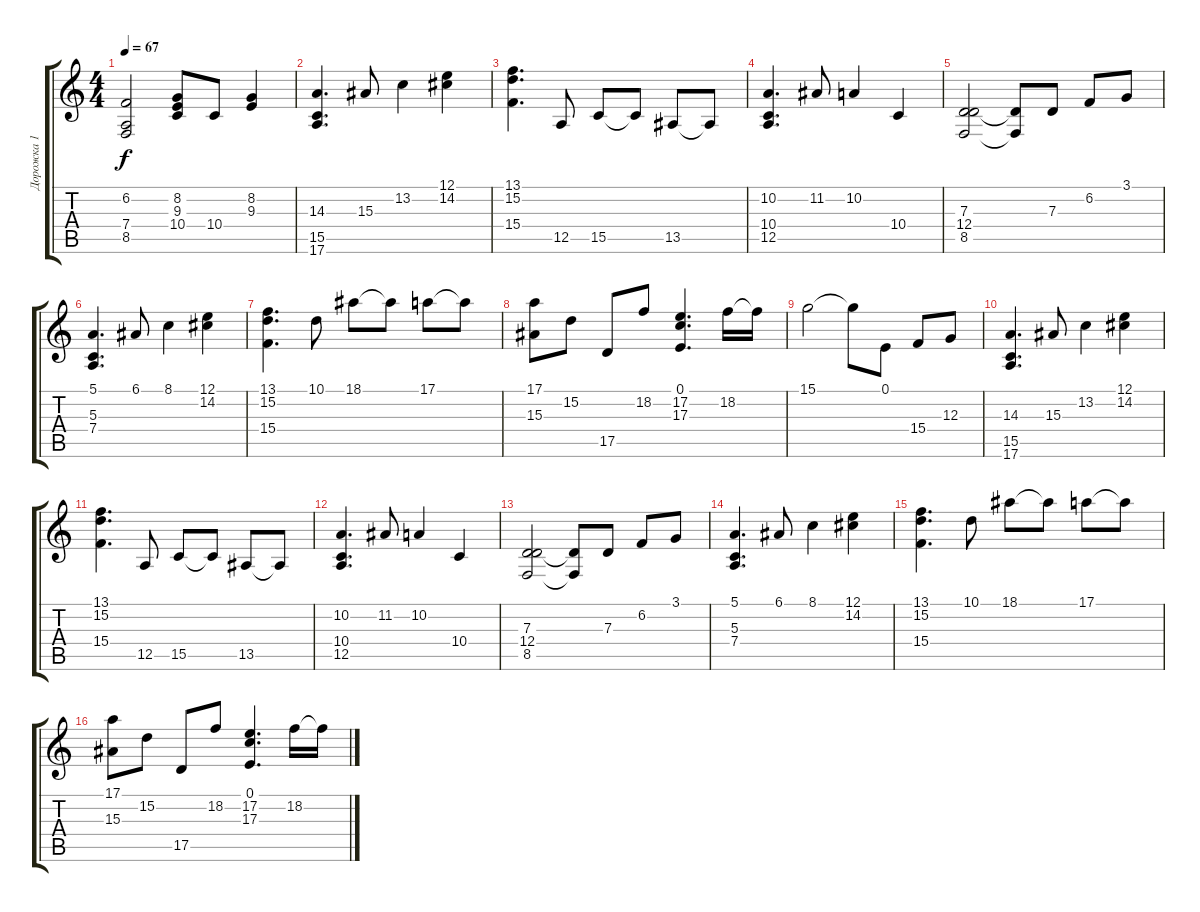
\track ("Дорожка 1" "Дорожка 1") {instrument brightacousticpiano}
\staff {score tabs}
\tuning (E4 B3 G3 D3 A2 E2) {hide}
\ts (4 4)
\tempo 67
\clef g2
\ks c
(6.2 7.4 8.5).2{dy f} (8.2 9.3 10.4).8 10.4.8 (8.2 9.3).4 |
(14.3 15.5 17.6).4{d} 15.3.8 13.2.4 (12.1 14.2).4 |
(13.1 15.2 15.4).4{d} 12.5.8 15.5.8 15.5{t}.8 13.5.8 13.5{t}.8 |
(10.2 10.4 12.5).4{d} 11.2.8 10.2.4 10.4.4 |
(7.3 12.4 8.5).2 (7.3{t} 8.5{t}).8 7.3.8 6.2.8 3.1.8 |
(5.1 5.3 7.4).4{d} 6.1.8 8.1.4 (12.1 14.2).4 |
(13.1 15.2 15.4).4{d} 10.1.8 18.1.8 18.1{t}.8 17.1.8 17.1{t}.8 |
(17.1 15.3).8 15.2.8 17.5.8 18.2.8 (0.1 17.2 17.3).4{d} 18.2.16 18.2{t}.16 |
15.1.2 15.1{t}.8 0.1.8 15.4.8 12.3.8 |
(14.3 15.5 17.6).4{d} 15.3.8 13.2.4 (12.1 14.2).4 |
(13.1 15.2 15.4).4{d} 12.5.8 15.5.8 15.5{t}.8 13.5.8 13.5{t}.8 |
(10.2 10.4 12.5).4{d} 11.2.8 10.2.4 10.4.4 |
(7.3 12.4 8.5).2 (7.3{t} 8.5{t}).8 7.3.8 6.2.8 3.1.8 |
(5.1 5.3 7.4).4{d} 6.1.8 8.1.4 (12.1 14.2).4 |
(13.1 15.2 15.4).4{d} 10.1.8 18.1.8 18.1{t}.8 17.1.8 17.1{t}.8 |
(17.1 15.3).8 15.2.8 17.5.8 18.2.8 (0.1 17.2 17.3).4{d} 18.2.16 18.2{t}.16
